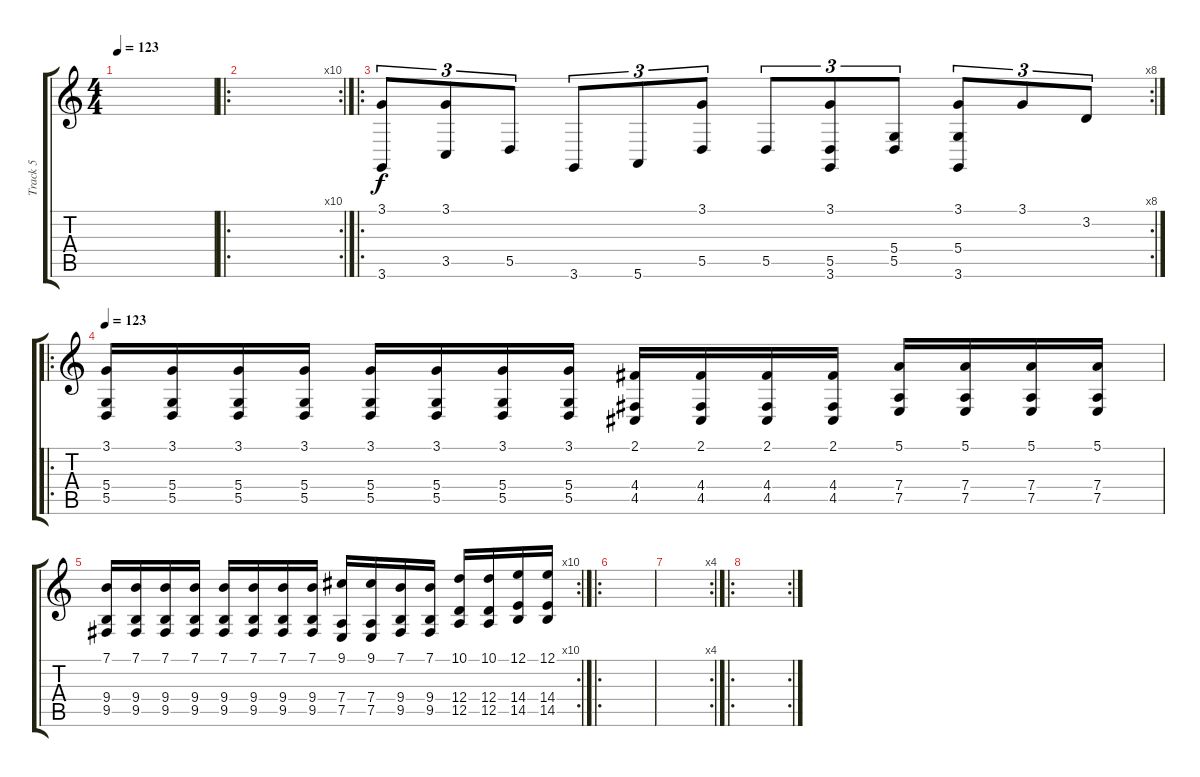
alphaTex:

\track ("Track 5" "Track 5") {instrument brightacousticpiano}
\staff {score tabs}
\tuning (E4 B3 G3 D3 A2 E2) {hide}
\ts (4 4)
\tempo 123
\clef g2
\ks c
|
\ro
\rc 10
|
\ro
\rc 8
(3.1 3.6).8{tu (3 2)} (3.1 3.5).8{tu (3 2)} 5.5.8{tu (3 2)} 3.6.8{tu (3 2)} 5.6.8{tu (3 2)} (3.1 5.5).8{tu (3 2)} 5.5.8{tu (3 2)} (3.1 5.5 3.6).8{tu (3 2)} (5.4 5.5).8{tu (3 2)} (3.1 5.4 3.6).8{tu (3 2)} 3.1.8{tu (3 2)} 3.2.8{tu (3 2)} |
\ro
\tempo 123
(3.1 5.4 5.5).16 (3.1 5.4 5.5).16 (3.1 5.4 5.5).16 (3.1 5.4 5.5).16 (3.1 5.4 5.5).16 (3.1 5.4 5.5).16 (3.1 5.4 5.5).16 (3.1 5.4 5.5).16 (2.1 4.4 4.5).16 (2.1 4.4 4.5).16 (2.1 4.4 4.5).16 (2.1 4.4 4.5).16 (5.1 7.4 7.5).16 (5.1 7.4 7.5).16 (5.1 7.4 7.5).16 (5.1 7.4 7.5).16 |
\rc 10
(7.1 9.4 9.5).16 (7.1 9.4 9.5).16 (7.1 9.4 9.5).16 (7.1 9.4 9.5).16 (7.1 9.4 9.5).16 (7.1 9.4 9.5).16 (7.1 9.4 9.5).16 (7.1 9.4 9.5).16 (9.1 7.4 7.5).16 (9.1 7.4 7.5).16 (7.1 9.4 9.5).16 (7.1 9.4 9.5).16 (10.1 12.4 12.5).16 (10.1 12.4 12.5).16 (12.1 14.4 14.5).16 (12.1 14.4 14.5).16 |
\ro
|
\rc 4
|
\ro
\rc 2
